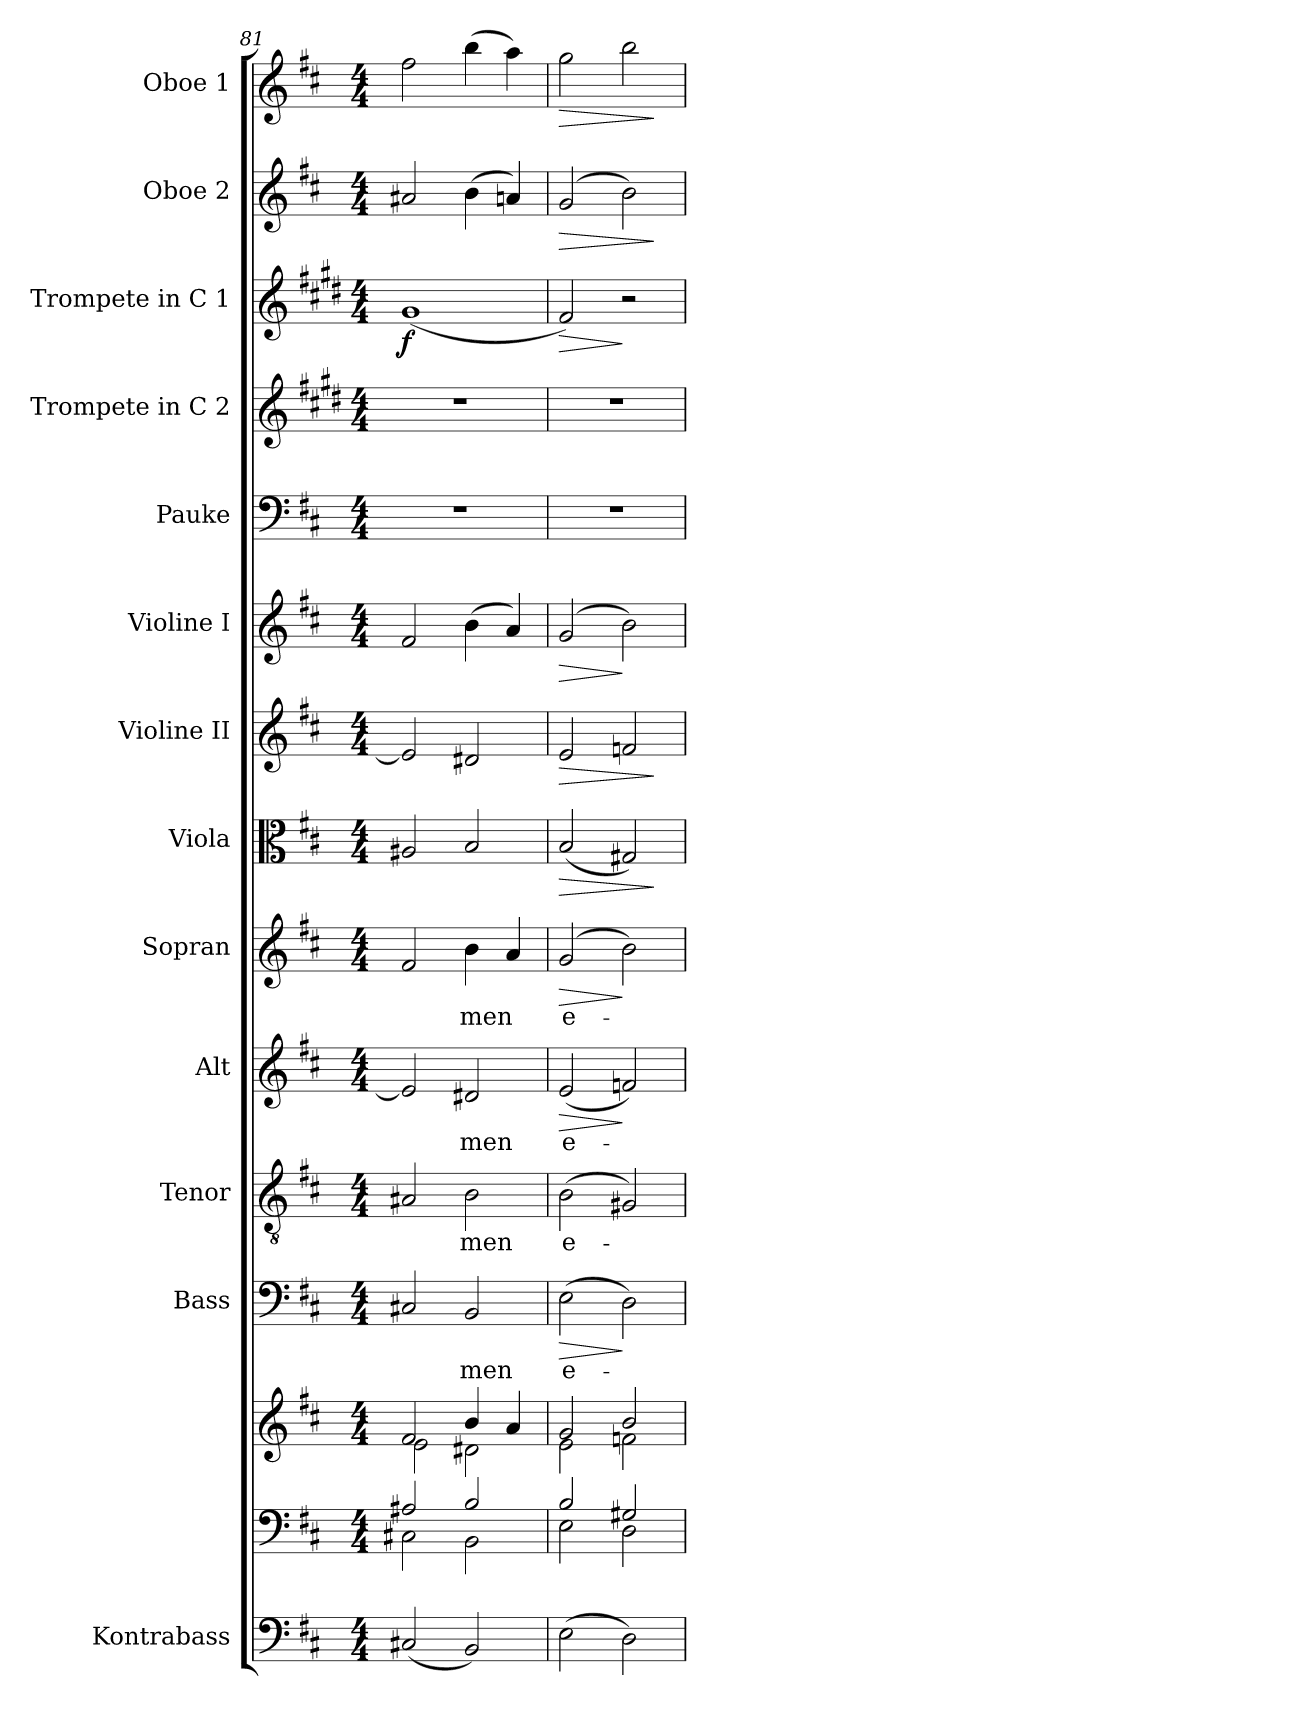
**kern	**kern	**kern	**kern	**text	**dynam	**kern	**text	**kern	**text	**dynam	**kern	**text	**dynam	**kern	**dynam	**kern	**dynam	**kern	**dynam	**kern	**kern	**kern	**dynam	**kern	**dynam	**kern	**dynam
*part14	*part13	*part13	*part12	*part12	*part12	*part11	*part11	*part10	*part10	*part10	*part9	*part9	*part9	*part8	*part8	*part7	*part7	*part6	*part6	*part5	*part4	*part3	*part3	*part2	*part2	*part1	*part1
*staff15	*staff14	*staff13	*staff12	*staff12	*staff12	*staff11	*staff11	*staff10	*staff10	*staff10	*staff9	*staff9	*staff9	*staff8	*staff8	*staff7	*staff7	*staff6	*staff6	*staff5	*staff4	*staff3	*staff3	*staff2	*staff2	*staff1	*staff1
*I"Kontrabass	*	*	*I"Bass	*	*	*I"Tenor	*	*I"Alt	*	*	*I"Sopran	*	*	*I"Viola	*	*I"Violine II	*	*I"Violine I	*	*I"Pauke	*I"Trompete in C 2	*I"Trompete in C 1	*	*I"Oboe 2	*	*I"Oboe 1	*
*I'Kb.	*	*	*I'B	*	*	*I'T	*	*I'A	*	*	*I'S	*	*	*I'Vla.	*	*I'Vl. II	*	*I'Vl. I	*	*I'Pk.	*	*	*	*I'Ob. 2	*	*I'Ob. 1	*
!!LO:PB:g=z
*clefF4	*clefF4	*clefG2	*clefF4	*	*	*clefGv2	*	*clefG2	*	*	*clefG2	*	*	*clefC3	*	*clefG2	*	*clefG2	*	*clefF4	*clefG2	*clefG2	*	*clefG2	*	*clefG2	*
*ITrd7c12	*	*	*	*	*	*	*	*	*	*	*	*	*	*	*	*	*	*	*	*	*ITrd1c2	*ITrd1c2	*	*	*	*	*
*k[f#c#]	*k[f#c#]	*k[f#c#]	*k[f#c#]	*	*	*k[f#c#]	*	*k[f#c#]	*	*	*k[f#c#]	*	*	*k[f#c#]	*	*k[f#c#]	*	*k[f#c#]	*	*k[f#c#]	*k[f#c#]	*k[f#c#]	*	*k[f#c#]	*	*k[f#c#]	*
*D:	*D:	*D:	*D:	*	*	*D:	*	*D:	*	*	*D:	*	*	*D:	*	*D:	*	*D:	*	*D:	*D:	*D:	*	*D:	*	*D:	*
*M4/4	*M4/4	*M4/4	*M4/4	*	*	*M4/4	*	*M4/4	*	*	*M4/4	*	*	*M4/4	*	*M4/4	*	*M4/4	*	*M4/4	*M4/4	*M4/4	*	*M4/4	*	*M4/4	*
=81	=81	=81	=81	=81	=81	=81	=81	=81	=81	=81	=81	=81	=81	=81	=81	=81	=81	=81	=81	=81	=81	=81	=81	=81	=81	=81	=81
*	*^	*^	*	*	*	*	*	*	*	*	*	*	*	*	*	*	*	*	*	*	*	*	*	*	*	*	*
!	!	!	!	!	!	!	!	!	!	!	!	!	!	!	!	!	!	!	!	!	!	!	!	!	!LO:DY:b	!	!	!	!
(<2CC#X/	2A#X/	2C#X\	2f#/	2e\	2C#X/	.	.	2A#X/	.	2e/]	.	.	2f#/	.	.	2A#X/	.	2e/]	.	2f#/	.	1r	1r	(<1f#	f	2a#X/	.	2ff#\	.
!	!	!	!	!	!	!LO:LY:b	!	!	!LO:LY:b	!	!LO:LY:b	!	!	!LO:LY:b	!	!	!	!	!	!	!	!	!	!	!	!	!	!	!
2BBB/)	2B/	2BB\	4b/	2d#X\	2BB/	-men	.	2B\	-men	2d#X/	-men	.	4b\	-men	.	2B/	.	2d#X/	.	(>4b\	.	.	.	.	.	(>4b\	.	(>4bb\	.
.	.	.	4a/	.	.	.	.	.	.	.	.	.	4a/	.	.	.	.	.	.	4a/)	.	.	.	.	.	4an/)	.	4aa\)	.
=82	=82	=82	=82	=82	=82	=82	=82	=82	=82	=82	=82	=82	=82	=82	=82	=82	=82	=82	=82	=82	=82	=82	=82	=82	=82	=82	=82	=82	=82
!	!	!	!	!	!	!LO:LY:b	!LO:HP:b	!	!LO:LY:b	!	!LO:LY:b	!LO:HP:b	!	!LO:LY:b	!LO:HP:b	!	!LO:HP:b	!	!LO:HP:b	!	!LO:HP:b	!	!	!	!LO:HP:b	!	!LO:HP:b	!	!LO:HP:b
(>2EE\	2B/	2E\	2g/	2e\	(>2E\	e-	>	(>2B\	e-	(<2e/	e-	>	(2g/	e-	>	(<2B/	>	2e/	>	(2g/	>	1r	1r	2e/)	>	(2g/	>	2gg\	>
2DD\)	2G#X/	2D\	2b/	2fn\	2D\)	.	]	2G#X/)	.	2fn/)	.	]	2b\)	.	]	2G#X/)	.	2fn/	.	2b\)	]	.	.	2r	]	2b\)	.	2bb\	.
*	*v	*v	*	*	*	*	*	*	*	*	*	*	*	*	*	*	*	*	*	*	*	*	*	*	*	*	*	*	*
*	*	*v	*v	*	*	*	*	*	*	*	*	*	*	*	*	*	*	*	*	*	*	*	*	*	*	*	*	*
.	.	.	.	.	.	.	.	.	.	.	.	.	.	.	]	.	]	.	.	.	.	.	.	.	]	.	]
=	=	=	=	=	=	=	=	=	=	=	=	=	=	=	=	=	=	=	=	=	=	=	=	=	=	=	=
*-	*-	*-	*-	*-	*-	*-	*-	*-	*-	*-	*-	*-	*-	*-	*-	*-	*-	*-	*-	*-	*-	*-	*-	*-	*-	*-	*-
